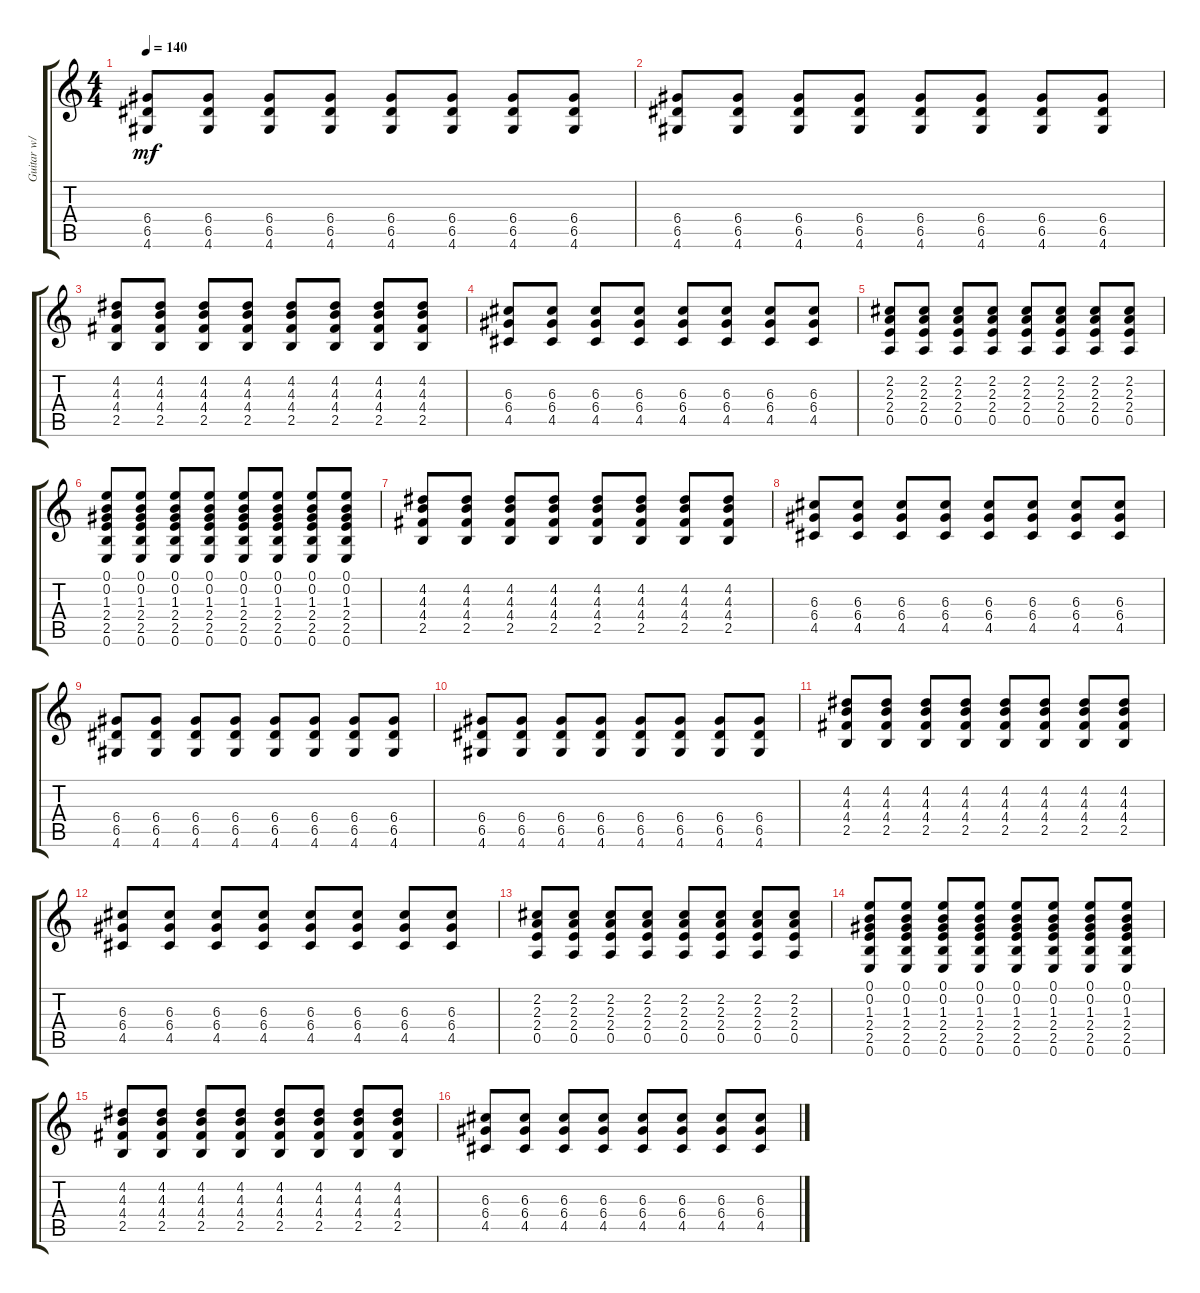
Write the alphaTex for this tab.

\track ("Guitar w/ Flange" "Guitar w/ ") {instrument overdrivenguitar}
\staff {score tabs}
\tuning (E4 B3 G3 D3 A2 E2) {hide}
\ts (4 4)
\tempo 140
\clef g2
\ks c
(6.4 6.5 4.6).8{dy mf} (6.4 6.5 4.6).8 (6.4 6.5 4.6).8 (6.4 6.5 4.6).8 (6.4 6.5 4.6).8 (6.4 6.5 4.6).8 (6.4 6.5 4.6).8 (6.4 6.5 4.6).8 |
(6.4 6.5 4.6).8 (6.4 6.5 4.6).8 (6.4 6.5 4.6).8 (6.4 6.5 4.6).8 (6.4 6.5 4.6).8 (6.4 6.5 4.6).8 (6.4 6.5 4.6).8 (6.4 6.5 4.6).8 |
(4.2 4.3 4.4 2.5).8 (4.2 4.3 4.4 2.5).8 (4.2 4.3 4.4 2.5).8 (4.2 4.3 4.4 2.5).8 (4.2 4.3 4.4 2.5).8 (4.2 4.3 4.4 2.5).8 (4.2 4.3 4.4 2.5).8 (4.2 4.3 4.4 2.5).8 |
(6.3 6.4 4.5).8 (6.3 6.4 4.5).8 (6.3 6.4 4.5).8 (6.3 6.4 4.5).8 (6.3 6.4 4.5).8 (6.3 6.4 4.5).8 (6.3 6.4 4.5).8 (6.3 6.4 4.5).8 |
(2.2 2.3 2.4 0.5).8 (2.2 2.3 2.4 0.5).8 (2.2 2.3 2.4 0.5).8 (2.2 2.3 2.4 0.5).8 (2.2 2.3 2.4 0.5).8 (2.2 2.3 2.4 0.5).8 (2.2 2.3 2.4 0.5).8 (2.2 2.3 2.4 0.5).8 |
(0.1 0.2 1.3 2.4 2.5 0.6).8 (0.1 0.2 1.3 2.4 2.5 0.6).8 (0.1 0.2 1.3 2.4 2.5 0.6).8 (0.1 0.2 1.3 2.4 2.5 0.6).8 (0.1 0.2 1.3 2.4 2.5 0.6).8 (0.1 0.2 1.3 2.4 2.5 0.6).8 (0.1 0.2 1.3 2.4 2.5 0.6).8 (0.1 0.2 1.3 2.4 2.5 0.6).8 |
(4.2 4.3 4.4 2.5).8 (4.2 4.3 4.4 2.5).8 (4.2 4.3 4.4 2.5).8 (4.2 4.3 4.4 2.5).8 (4.2 4.3 4.4 2.5).8 (4.2 4.3 4.4 2.5).8 (4.2 4.3 4.4 2.5).8 (4.2 4.3 4.4 2.5).8 |
(6.3 6.4 4.5).8 (6.3 6.4 4.5).8 (6.3 6.4 4.5).8 (6.3 6.4 4.5).8 (6.3 6.4 4.5).8 (6.3 6.4 4.5).8 (6.3 6.4 4.5).8 (6.3 6.4 4.5).8 |
(6.4 6.5 4.6).8 (6.4 6.5 4.6).8 (6.4 6.5 4.6).8 (6.4 6.5 4.6).8 (6.4 6.5 4.6).8 (6.4 6.5 4.6).8 (6.4 6.5 4.6).8 (6.4 6.5 4.6).8 |
(6.4 6.5 4.6).8 (6.4 6.5 4.6).8 (6.4 6.5 4.6).8 (6.4 6.5 4.6).8 (6.4 6.5 4.6).8 (6.4 6.5 4.6).8 (6.4 6.5 4.6).8 (6.4 6.5 4.6).8 |
(4.2 4.3 4.4 2.5).8 (4.2 4.3 4.4 2.5).8 (4.2 4.3 4.4 2.5).8 (4.2 4.3 4.4 2.5).8 (4.2 4.3 4.4 2.5).8 (4.2 4.3 4.4 2.5).8 (4.2 4.3 4.4 2.5).8 (4.2 4.3 4.4 2.5).8 |
(6.3 6.4 4.5).8 (6.3 6.4 4.5).8 (6.3 6.4 4.5).8 (6.3 6.4 4.5).8 (6.3 6.4 4.5).8 (6.3 6.4 4.5).8 (6.3 6.4 4.5).8 (6.3 6.4 4.5).8 |
(2.2 2.3 2.4 0.5).8 (2.2 2.3 2.4 0.5).8 (2.2 2.3 2.4 0.5).8 (2.2 2.3 2.4 0.5).8 (2.2 2.3 2.4 0.5).8 (2.2 2.3 2.4 0.5).8 (2.2 2.3 2.4 0.5).8 (2.2 2.3 2.4 0.5).8 |
(0.1 0.2 1.3 2.4 2.5 0.6).8 (0.1 0.2 1.3 2.4 2.5 0.6).8 (0.1 0.2 1.3 2.4 2.5 0.6).8 (0.1 0.2 1.3 2.4 2.5 0.6).8 (0.1 0.2 1.3 2.4 2.5 0.6).8 (0.1 0.2 1.3 2.4 2.5 0.6).8 (0.1 0.2 1.3 2.4 2.5 0.6).8 (0.1 0.2 1.3 2.4 2.5 0.6).8 |
(4.2 4.3 4.4 2.5).8 (4.2 4.3 4.4 2.5).8 (4.2 4.3 4.4 2.5).8 (4.2 4.3 4.4 2.5).8 (4.2 4.3 4.4 2.5).8 (4.2 4.3 4.4 2.5).8 (4.2 4.3 4.4 2.5).8 (4.2 4.3 4.4 2.5).8 |
(6.3 6.4 4.5).8 (6.3 6.4 4.5).8 (6.3 6.4 4.5).8 (6.3 6.4 4.5).8 (6.3 6.4 4.5).8 (6.3 6.4 4.5).8 (6.3 6.4 4.5).8 (6.3 6.4 4.5).8
